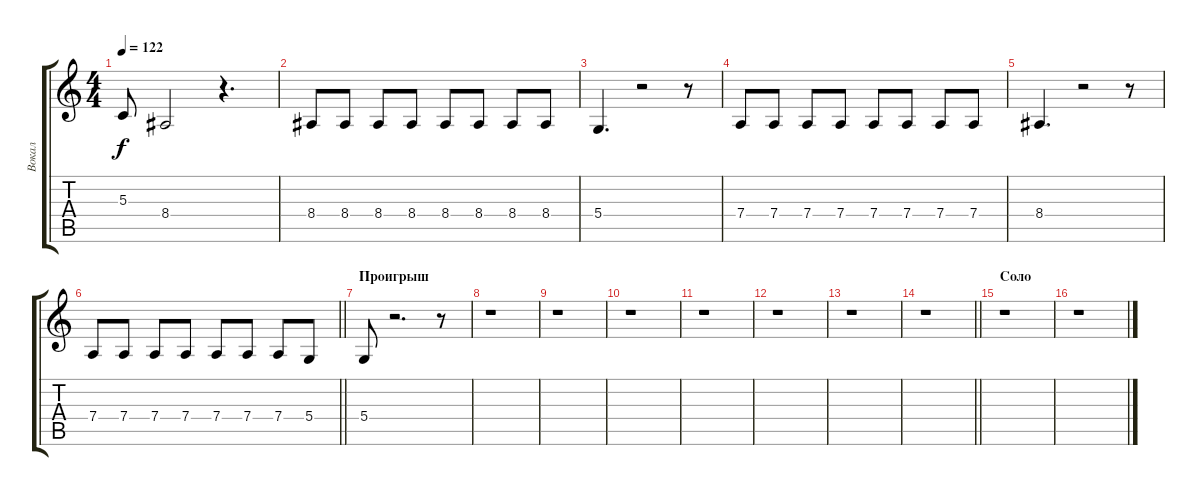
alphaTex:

\track ("Вокал" "Вокал") {instrument tenorsax}
\staff {score tabs}
\tuning (E4 B3 G3 D3 A2 E2) {hide}
\ts (4 4)
\tempo 122
\clef g2
\ks c
5.3.8{dy f} 8.4.2 r.4{d} |
8.4.8 8.4.8 8.4.8 8.4.8 8.4.8 8.4.8 8.4.8 8.4.8 |
5.4.4{d} r.2 r.8 |
7.4.8 7.4.8 7.4.8 7.4.8 7.4.8 7.4.8 7.4.8 7.4.8 |
8.4.4{d} r.2 r.8 |
\barLineRight lightlight
7.4.8 7.4.8 7.4.8 7.4.8 7.4.8 7.4.8 7.4.8 5.4.8 |
\section ("" "Проигрыш")
5.4.8 r.2{d} r.8 |
r.1 |
r.1 |
r.1 |
r.1 |
r.1 |
r.1 |
\barLineRight lightlight
r.1 |
\section ("" "Соло")
r.1 |
r.1
